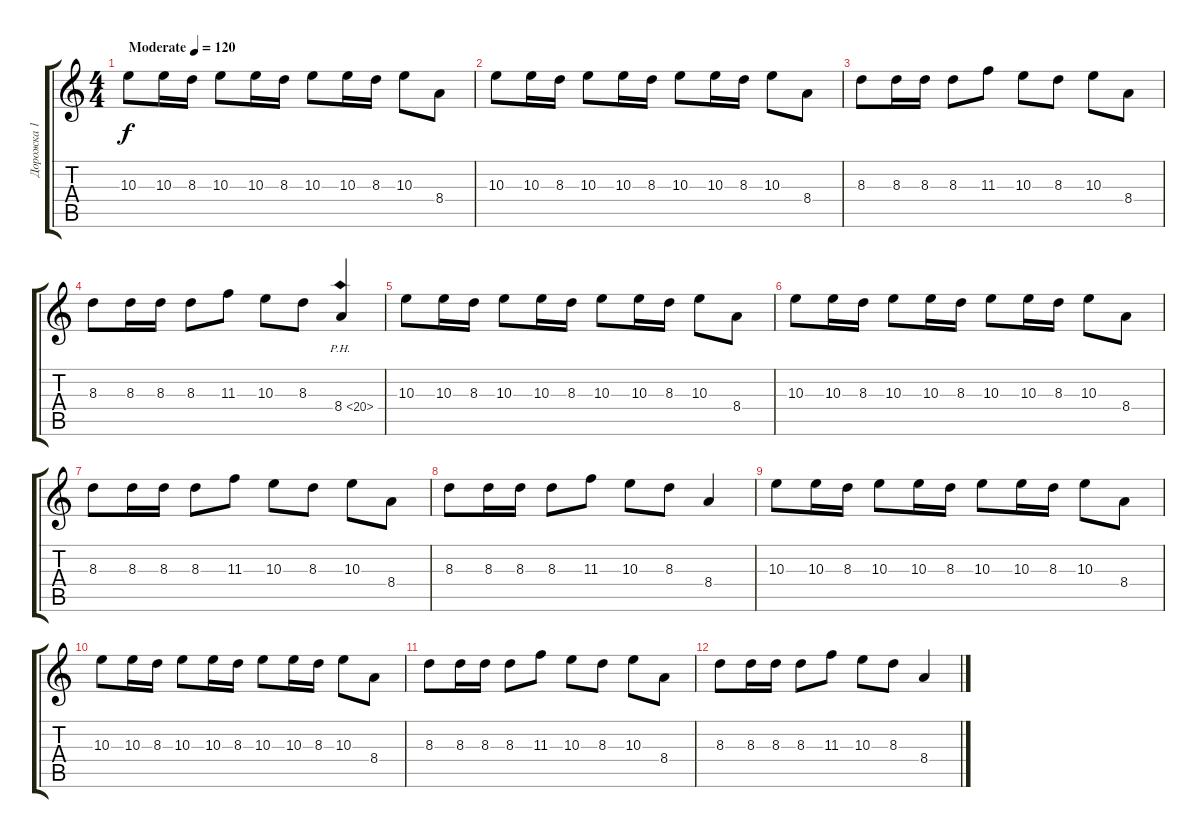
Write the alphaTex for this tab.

\track ("Дорожка 1" "Дорожка 1") {instrument distortionguitar}
\staff {score tabs}
\tuning (Eb4 Bb3 Gb3 Db3 Ab2 Eb2) {hide}
\ts (4 4)
\tempo (120 "Moderate")
\clef g2
\ks c
10.3.8{dy f instrument distortionguitar} 10.3.16 8.3.16 10.3.8 10.3.16 8.3.16 10.3.8 10.3.16 8.3.16 10.3.8 8.4.8 |
10.3.8 10.3.16 8.3.16 10.3.8 10.3.16 8.3.16 10.3.8 10.3.16 8.3.16 10.3.8 8.4.8 |
8.3.8 8.3.16 8.3.16 8.3.8 11.3.8 10.3.8 8.3.8 10.3.8 8.4.8 |
8.3.8 8.3.16 8.3.16 8.3.8 11.3.8 10.3.8 8.3.8 8.4{ph 12}.4 |
10.3.8 10.3.16 8.3.16 10.3.8 10.3.16 8.3.16 10.3.8 10.3.16 8.3.16 10.3.8 8.4.8 |
10.3.8 10.3.16 8.3.16 10.3.8 10.3.16 8.3.16 10.3.8 10.3.16 8.3.16 10.3.8 8.4.8 |
8.3.8 8.3.16 8.3.16 8.3.8 11.3.8 10.3.8 8.3.8 10.3.8 8.4.8 |
8.3.8 8.3.16 8.3.16 8.3.8 11.3.8 10.3.8 8.3.8 8.4.4 |
10.3.8 10.3.16 8.3.16 10.3.8 10.3.16 8.3.16 10.3.8 10.3.16 8.3.16 10.3.8 8.4.8 |
10.3.8 10.3.16 8.3.16 10.3.8 10.3.16 8.3.16 10.3.8 10.3.16 8.3.16 10.3.8 8.4.8 |
8.3.8 8.3.16 8.3.16 8.3.8 11.3.8 10.3.8 8.3.8 10.3.8 8.4.8 |
8.3.8 8.3.16 8.3.16 8.3.8 11.3.8 10.3.8 8.3.8 8.4.4
